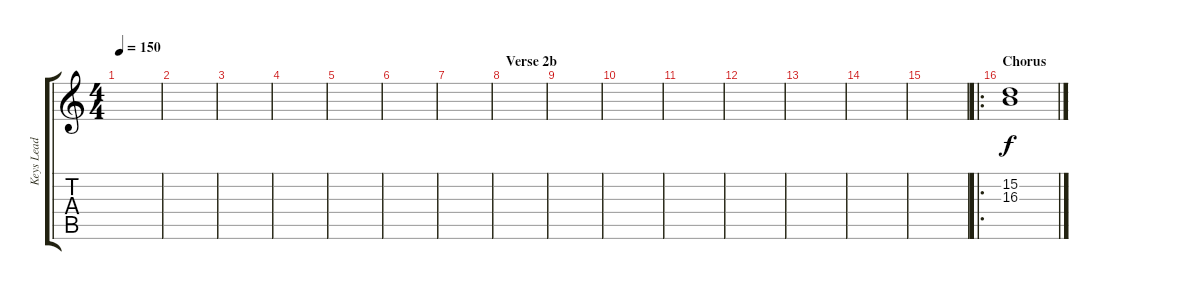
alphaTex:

\track ("Keys Lead" "Keys Lead") {instrument harpsichord}
\staff {score tabs}
\tuning (E4 B3 G3 D3 A2 E2) {hide}
\ts (4 4)
\tempo 150
\clef g2
\ks c
|
|
|
|
|
|
|
\section ("" "Verse 2b")
|
|
|
|
|
|
|
|
\ro
\section ("" "Chorus")
(15.2 16.3).1
